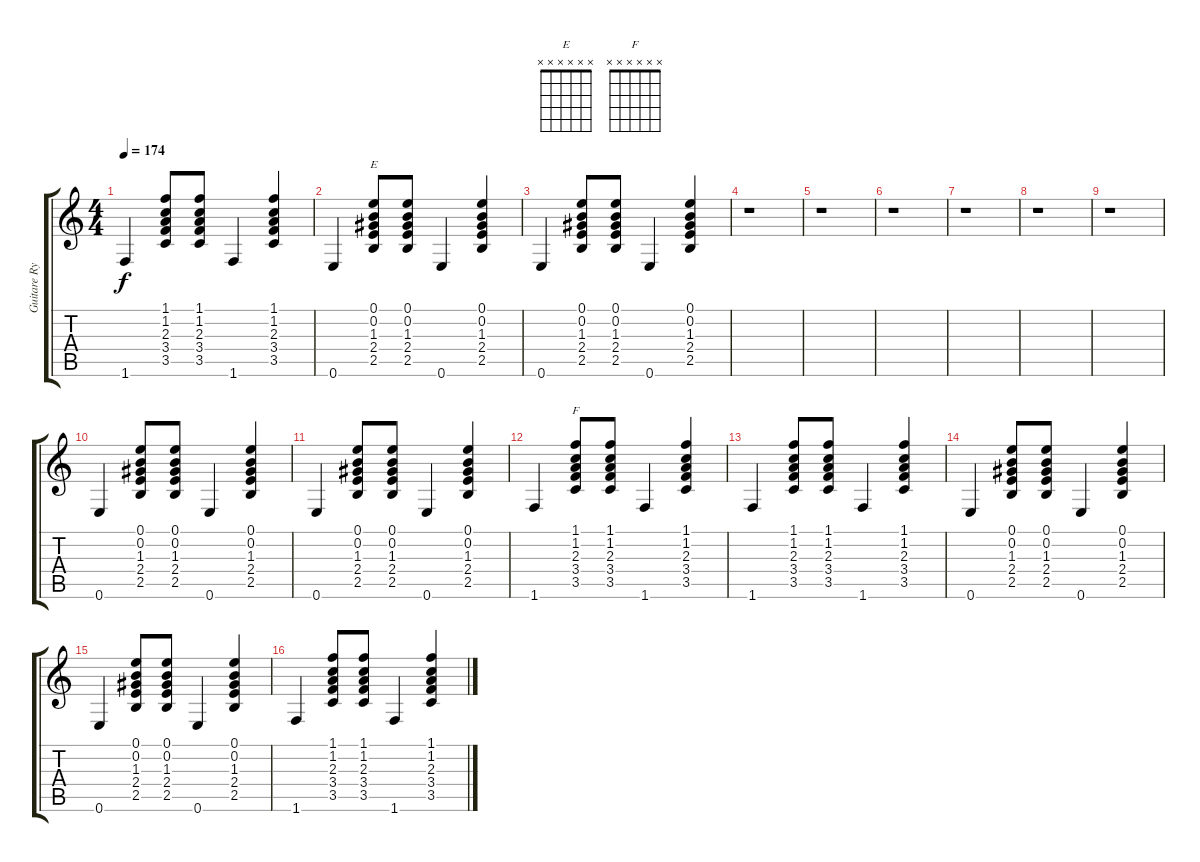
\track ("Guitare Rythmique" "Guitare Ry") {instrument distortionguitar}
\staff {score tabs}
\tuning (E4 B3 G3 D3 A2 E2) {hide}
\chord ("E" x x x x x x)
\chord ("F" x x x x x x)
\ts (4 4)
\tempo 174
\clef g2
\ks c
1.6.4{dy f} (1.1 1.2 2.3 3.4 3.5).8 (1.1 1.2 2.3 3.4 3.5).8 1.6.4 (1.1 1.2 2.3 3.4 3.5).4 |
0.6.4 (0.1 0.2 1.3 2.4 2.5).8{ch "E"} (0.1 0.2 1.3 2.4 2.5).8 0.6.4 (0.1 0.2 1.3 2.4 2.5).4 |
0.6.4 (0.1 0.2 1.3 2.4 2.5).8 (0.1 0.2 1.3 2.4 2.5).8 0.6.4 (0.1 0.2 1.3 2.4 2.5).4 |
r.1 |
r.1 |
r.1 |
r.1 |
r.1 |
r.1 |
0.6.4 (0.1 0.2 1.3 2.4 2.5).8 (0.1 0.2 1.3 2.4 2.5).8 0.6.4 (0.1 0.2 1.3 2.4 2.5).4 |
0.6.4 (0.1 0.2 1.3 2.4 2.5).8 (0.1 0.2 1.3 2.4 2.5).8 0.6.4 (0.1 0.2 1.3 2.4 2.5).4 |
1.6.4 (1.1 1.2 2.3 3.4 3.5).8{ch "F"} (1.1 1.2 2.3 3.4 3.5).8 1.6.4 (1.1 1.2 2.3 3.4 3.5).4 |
1.6.4 (1.1 1.2 2.3 3.4 3.5).8 (1.1 1.2 2.3 3.4 3.5).8 1.6.4 (1.1 1.2 2.3 3.4 3.5).4 |
0.6.4 (0.1 0.2 1.3 2.4 2.5).8 (0.1 0.2 1.3 2.4 2.5).8 0.6.4 (0.1 0.2 1.3 2.4 2.5).4 |
0.6.4 (0.1 0.2 1.3 2.4 2.5).8 (0.1 0.2 1.3 2.4 2.5).8 0.6.4 (0.1 0.2 1.3 2.4 2.5).4 |
1.6.4 (1.1 1.2 2.3 3.4 3.5).8 (1.1 1.2 2.3 3.4 3.5).8 1.6.4 (1.1 1.2 2.3 3.4 3.5).4
